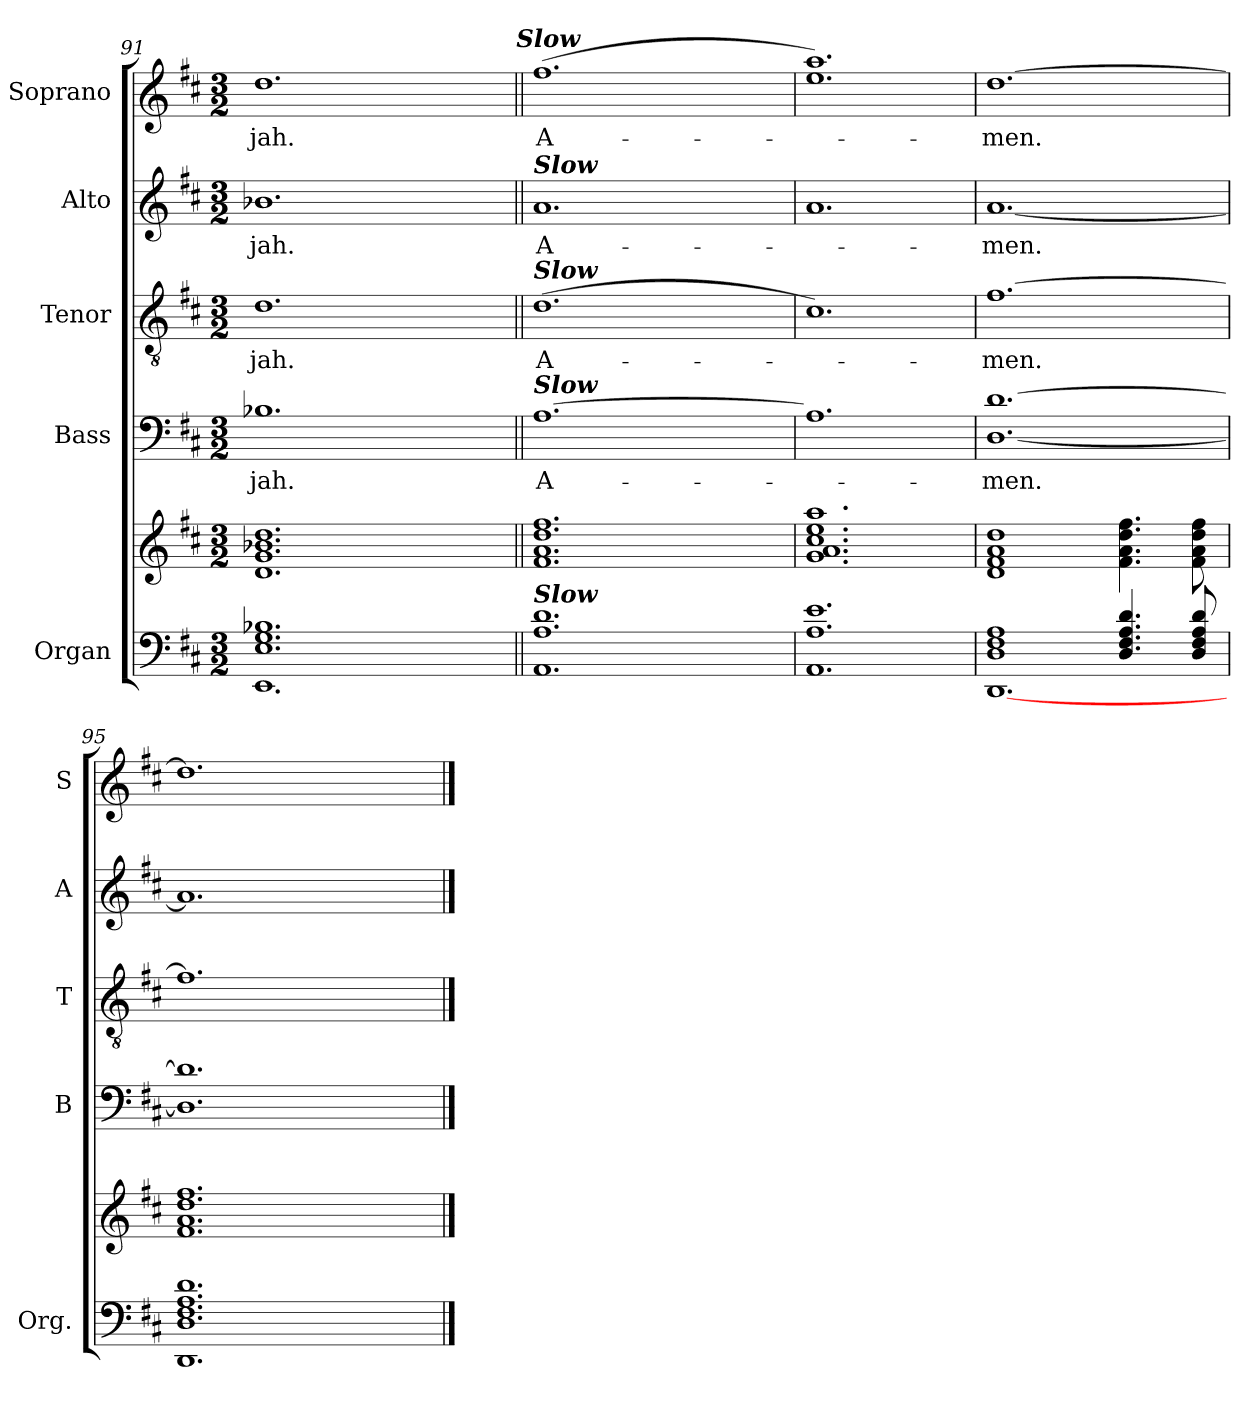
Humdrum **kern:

**kern	**kern	**kern	**text	**kern	**text	**kern	**text	**kern	**text
*part5	*part5	*part4	*part4	*part3	*part3	*part2	*part2	*part1	*part1
*staff6	*staff5	*staff4	*staff4	*staff3	*staff3	*staff2	*staff2	*staff1	*staff1
*I"Organ	*	*I"Bass	*	*I"Tenor	*	*I"Alto	*	*I"Soprano	*
*I'Org.	*	*I'B	*	*I'T	*	*I'A	*	*I'S	*
*clefF4	*clefG2	*clefF4	*	*clefGv2	*	*clefG2	*	*clefG2	*
*k[f#c#]	*k[f#c#]	*k[f#c#]	*	*k[f#c#]	*	*k[f#c#]	*	*k[f#c#]	*
*D:	*D:	*D:	*	*D:	*	*D:	*	*D:	*
*M3/2	*M3/2	*M3/2	*	*M3/2	*	*M3/2	*	*M3/2	*
=91	=91	=91	=91	=91	=91	=91	=91	=91	=91
*^	*^	*	*	*	*	*	*	*	*
!	!	!	!	!	!LO:LY:b	!	!LO:LY:b	!	!LO:LY:b	!	!LO:LY:b
1.E 1.G 1.B-X	1.EE\	1.d 1.g 1.b-X 1.dd	2ryy	1.B-X	-jah.	1.d	-jah.	1.b-X	-jah.	1.dd	-jah.
.	.	.	2ryy	.	.	.	.	.	.	.	.
.	.	.	2ryy	.	.	.	.	.	.	.	.
!	!	!	!	!	!	!	!	!	!	!LO:TX:a:Bi:t=Slow	!
=92||	=92||	=92||	=92||	=92||	=92||	=92||	=92||	=92||	=92||	=92||	=92||
!	!	!	!	!	!	!	!	!LO:TX:a:Bi:t=Slow	!	!	!
!	!	!	!	!	!	!LO:TX:a:Bi:t=Slow	!	!	!	!	!
!	!	!	!	!LO:TX:a:Bi:t=Slow	!	!	!	!	!	!	!
!LO:TX:a:Bi:t=Slow	!	!	!	!	!	!	!	!	!	!	!
!	!	!	!	!	!LO:LY:b	!	!LO:LY:b	!	!LO:LY:b	!	!LO:LY:b
1.A 1.d	1.AA\	1.f# 1.a 1.dd 1.ff#	2ryy	[1.A	A-	(>1.d	A-	1.a	A-	(>1.ff#	A-
.	.	.	2ryy	.	.	.	.	.	.	.	.
.	.	.	2ryy	.	.	.	.	.	.	.	.
=93	=93	=93	=93	=93	=93	=93	=93	=93	=93	=93	=93
1.A 1.e	1.AA\	1.g 1.a 1.cc# 1.ee 1.aa	1.ryy	1.A]	.	1.c#)	.	1.a	.	1.ee 1.aa)	.
=94	=94	=94	=94	=94	=94	=94	=94	=94	=94	=94	=94
!	!	!	!	!	!LO:LY:b	!	!LO:LY:b	!	!LO:LY:b	!	!LO:LY:b
1D 1F# 1A	[1.DD\	1d 1f# 1a 1dd	1ryy	[1.D [1.d	men.	[1.f#	men.	[1.a	men.	[1.dd	men.
4.D 4.F# 4.A 4.d	.	4.f# 4.a 4.dd 4.ff#	2ryy	.	.	.	.	.	.	.	.
8D 8F# 8A 8d	.	8f# 8a 8dd 8ff#	.	.	.	.	.	.	.	.	.
=95	=95	=95	=95	=95	=95	=95	=95	=95	=95	=95	=95
1.D 1.F# 1.A 1.d	1.DD\	1.f# 1.a 1.dd 1.ff#	2ryy	1.D] 1.d]	.	1.f#]	.	1.a]	.	1.dd]	.
.	.	.	2ryy	.	.	.	.	.	.	.	.
.	.	.	2ryy	.	.	.	.	.	.	.	.
*v	*v	*	*	*	*	*	*	*	*	*	*
*	*v	*v	*	*	*	*	*	*	*	*
==	==	==	==	==	==	==	==	==	==
*-	*-	*-	*-	*-	*-	*-	*-	*-	*-
